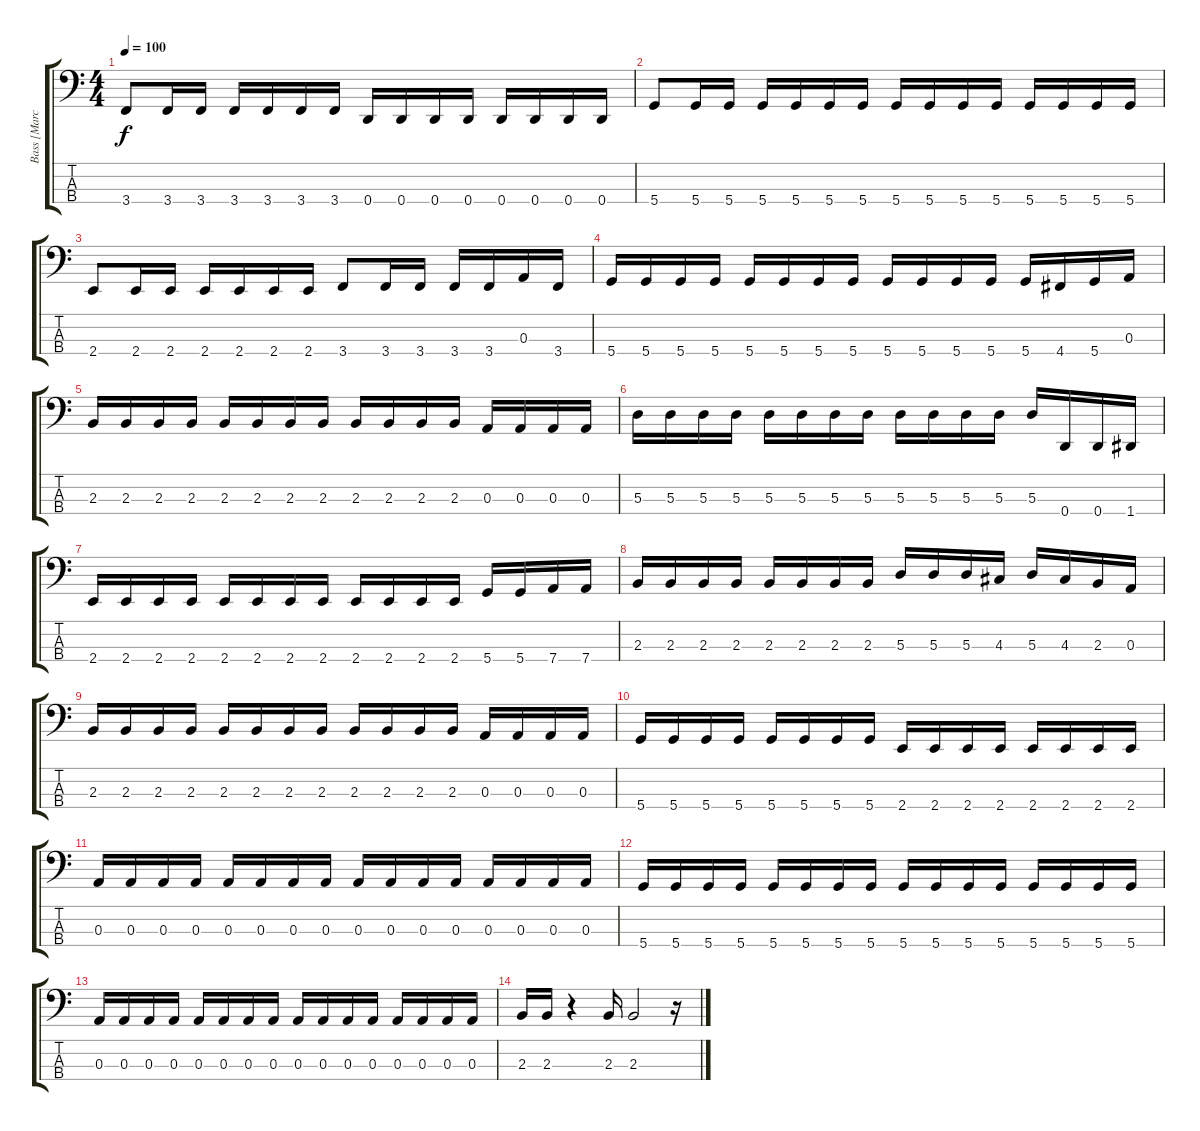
\track ("Bass [Marco]" "Bass [Marc") {instrument electricbassfinger}
\staff {score tabs}
\tuning (G2 D2 A1 D1) {hide}
\ts (4 4)
\tempo 100
\clef f4
\ks c
3.4.8{dy f} 3.4.16 3.4.16 3.4.16 3.4.16 3.4.16 3.4.16 0.4.16 0.4.16 0.4.16 0.4.16 0.4.16 0.4.16 0.4.16 0.4.16 |
5.4.8 5.4.16 5.4.16 5.4.16 5.4.16 5.4.16 5.4.16 5.4.16 5.4.16 5.4.16 5.4.16 5.4.16 5.4.16 5.4.16 5.4.16 |
2.4.8 2.4.16 2.4.16 2.4.16 2.4.16 2.4.16 2.4.16 3.4.8 3.4.16 3.4.16 3.4.16 3.4.16 0.3.16 3.4.16 |
5.4.16 5.4.16 5.4.16 5.4.16 5.4.16 5.4.16 5.4.16 5.4.16 5.4.16 5.4.16 5.4.16 5.4.16 5.4.16 4.4.16 5.4.16 0.3.16 |
2.3.16 2.3.16 2.3.16 2.3.16 2.3.16 2.3.16 2.3.16 2.3.16 2.3.16 2.3.16 2.3.16 2.3.16 0.3.16 0.3.16 0.3.16 0.3.16 |
5.3.16 5.3.16 5.3.16 5.3.16 5.3.16 5.3.16 5.3.16 5.3.16 5.3.16 5.3.16 5.3.16 5.3.16 5.3.16 0.4.16 0.4.16 1.4.16 |
2.4.16 2.4.16 2.4.16 2.4.16 2.4.16 2.4.16 2.4.16 2.4.16 2.4.16 2.4.16 2.4.16 2.4.16 5.4.16 5.4.16 7.4.16 7.4.16 |
2.3.16 2.3.16 2.3.16 2.3.16 2.3.16 2.3.16 2.3.16 2.3.16 5.3.16 5.3.16 5.3.16 4.3.16 5.3.16 4.3.16 2.3.16 0.3.16 |
2.3.16 2.3.16 2.3.16 2.3.16 2.3.16 2.3.16 2.3.16 2.3.16 2.3.16 2.3.16 2.3.16 2.3.16 0.3.16 0.3.16 0.3.16 0.3.16 |
5.4.16 5.4.16 5.4.16 5.4.16 5.4.16 5.4.16 5.4.16 5.4.16 2.4.16 2.4.16 2.4.16 2.4.16 2.4.16 2.4.16 2.4.16 2.4.16 |
0.3.16 0.3.16 0.3.16 0.3.16 0.3.16 0.3.16 0.3.16 0.3.16 0.3.16 0.3.16 0.3.16 0.3.16 0.3.16 0.3.16 0.3.16 0.3.16 |
5.4.16 5.4.16 5.4.16 5.4.16 5.4.16 5.4.16 5.4.16 5.4.16 5.4.16 5.4.16 5.4.16 5.4.16 5.4.16 5.4.16 5.4.16 5.4.16 |
0.3.16 0.3.16 0.3.16 0.3.16 0.3.16 0.3.16 0.3.16 0.3.16 0.3.16 0.3.16 0.3.16 0.3.16 0.3.16 0.3.16 0.3.16 0.3.16 |
2.3.16 2.3.16 r.4 2.3.16 2.3.2 r.16
